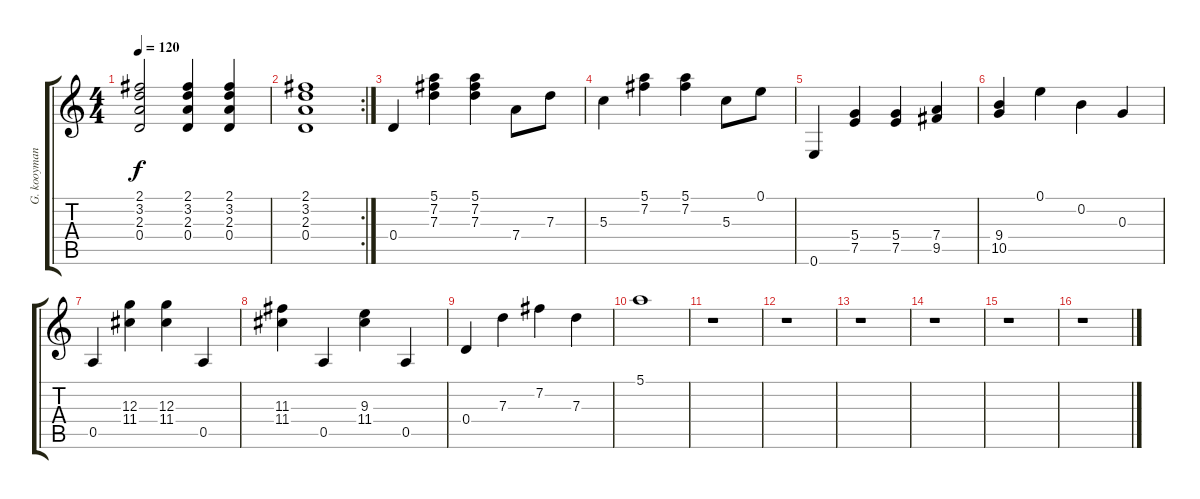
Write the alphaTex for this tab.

\track ("G. kooymans" "G. kooyman") {instrument acousticguitarnylon}
\staff {score tabs}
\tuning (E4 B3 G3 D3 A2 E2) {hide}
\ts (4 4)
\tempo 120
\clef g2
\ks c
(2.1 3.2 2.3 0.4).2{dy f} (2.1 3.2 2.3 0.4).4 (2.1 3.2 2.3 0.4).4 |
\rc 2
(2.1 3.2 2.3 0.4).1 |
0.4.4 (5.1 7.2 7.3).4 (5.1 7.2 7.3).4 7.4.8 7.3.8 |
5.3.4 (5.1 7.2).4 (5.1 7.2).4 5.3.8 0.1.8 |
0.6.4 (5.4 7.5).4 (5.4 7.5).4 (7.4 9.5).4 |
(9.4 10.5).4 0.1.4 0.2.4 0.3.4 |
0.5.4 (12.3 11.4).4 (12.3 11.4).4 0.5.4 |
(11.3 11.4).4 0.5.4 (9.3 11.4).4 0.5.4 |
0.4.4 7.3.4 7.2.4 7.3.4 |
5.1.1 |
r.1 |
r.1 |
r.1 |
r.1 |
r.1 |
r.1
